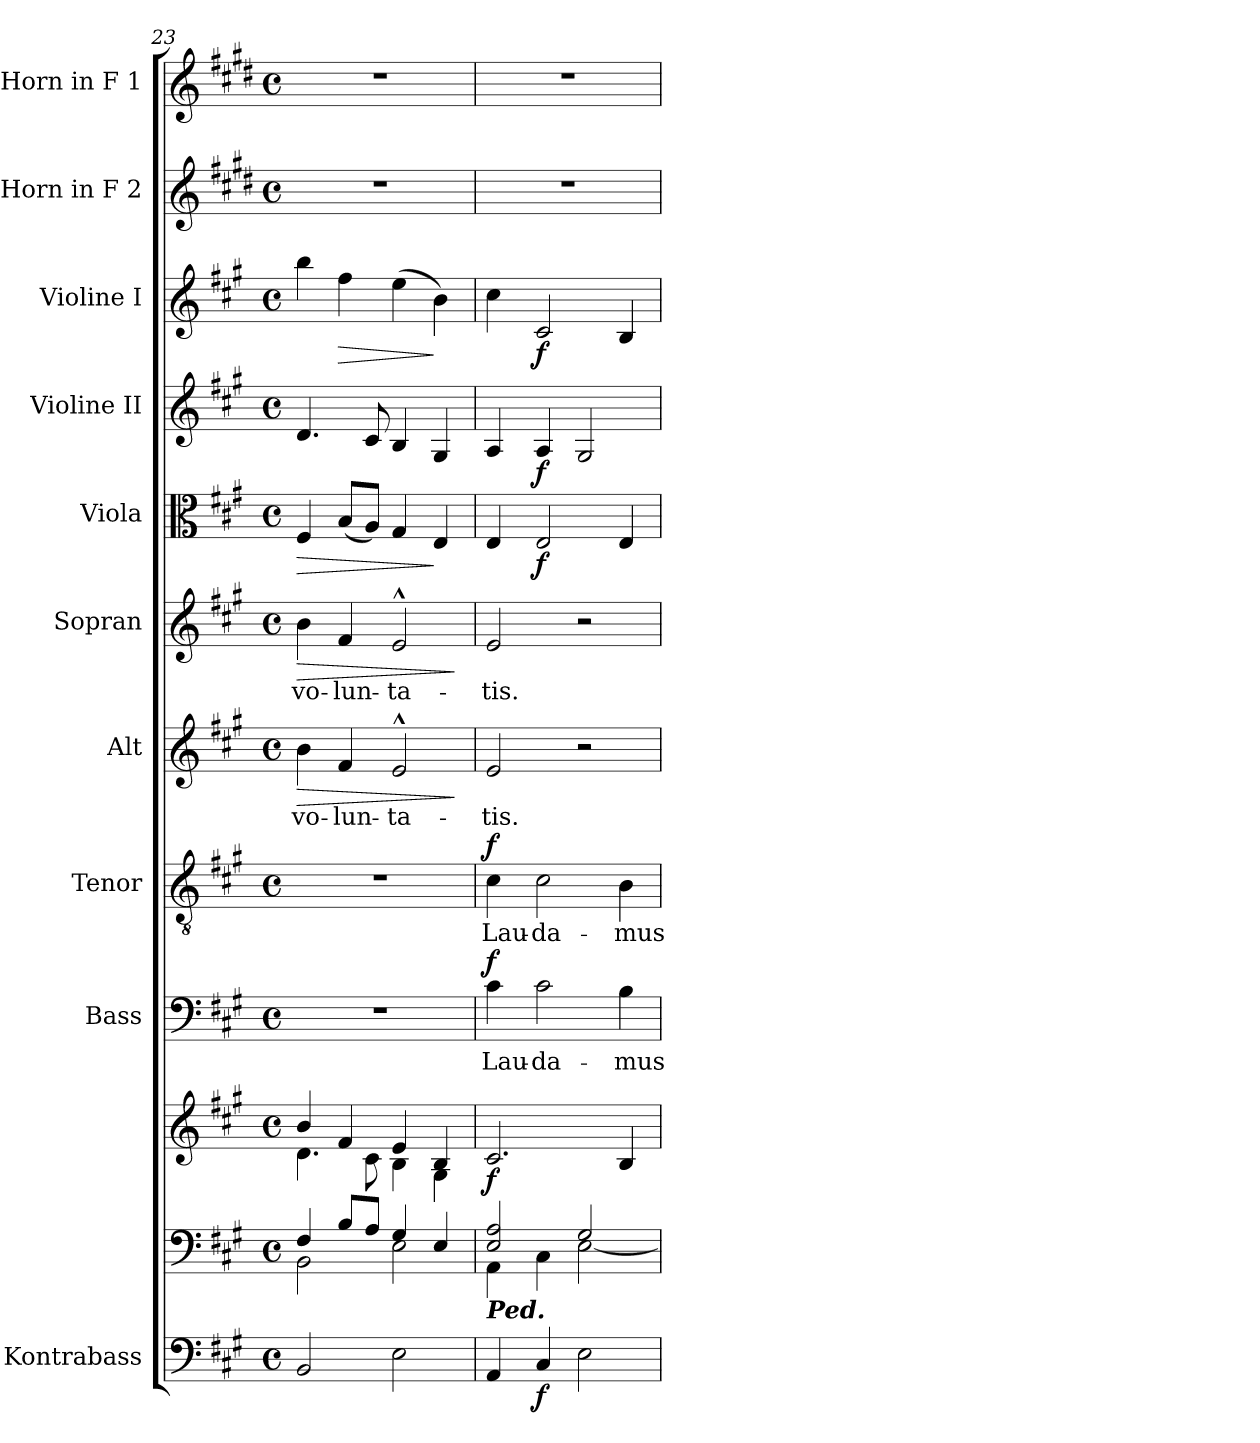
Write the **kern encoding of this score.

**kern	**dynam	**kern	**kern	**dynam	**kern	**text	**dynam	**kern	**text	**dynam	**kern	**text	**dynam	**kern	**text	**dynam	**kern	**dynam	**kern	**dynam	**kern	**dynam	**kern	**kern
*part11	*part11	*part10	*part10	*part10	*part9	*part9	*part9	*part8	*part8	*part8	*part7	*part7	*part7	*part6	*part6	*part6	*part5	*part5	*part4	*part4	*part3	*part3	*part2	*part1
*staff12	*staff12	*staff11	*staff10	*staff10/11	*staff9	*staff9	*staff9	*staff8	*staff8	*staff8	*staff7	*staff7	*staff7	*staff6	*staff6	*staff6	*staff5	*staff5	*staff4	*staff4	*staff3	*staff3	*staff2	*staff1
*I"Kontrabass	*	*	*	*	*I"Bass	*	*	*I"Tenor	*	*	*I"Alt	*	*	*I"Sopran	*	*	*I"Viola	*	*I"Violine II	*	*I"Violine I	*	*I"Horn in F 2	*I"Horn in F 1
*I'Kb.	*	*	*	*	*I'B.	*	*	*I'T.	*	*	*I'A.	*	*	*I'S.	*	*	*I'Vla.	*	*I'Vl. II	*	*I'Vl. I	*	*	*
*clefF4	*	*clefF4	*clefG2	*	*clefF4	*	*	*clefGv2	*	*	*clefG2	*	*	*clefG2	*	*	*clefC3	*	*clefG2	*	*clefG2	*	*clefG2	*clefG2
*ITrd7c12	*	*	*	*	*	*	*	*	*	*	*	*	*	*	*	*	*	*	*	*	*	*	*ITrd4c7	*ITrd4c7
*k[f#c#g#]	*	*k[f#c#g#]	*k[f#c#g#]	*	*k[f#c#g#]	*	*	*k[f#c#g#]	*	*	*k[f#c#g#]	*	*	*k[f#c#g#]	*	*	*k[f#c#g#]	*	*k[f#c#g#]	*	*k[f#c#g#]	*	*k[f#c#g#]	*k[f#c#g#]
*A:	*	*A:	*A:	*	*A:	*	*	*A:	*	*	*A:	*	*	*A:	*	*	*A:	*	*A:	*	*A:	*	*A:	*A:
*M4/4	*	*M4/4	*M4/4	*	*M4/4	*	*	*M4/4	*	*	*M4/4	*	*	*M4/4	*	*	*M4/4	*	*M4/4	*	*M4/4	*	*M4/4	*M4/4
*met(c)	*	*met(c)	*met(c)	*	*met(c)	*	*	*met(c)	*	*	*met(c)	*	*	*met(c)	*	*	*met(c)	*	*met(c)	*	*met(c)	*	*met(c)	*met(c)
=23	=23	=23	=23	=23	=23	=23	=23	=23	=23	=23	=23	=23	=23	=23	=23	=23	=23	=23	=23	=23	=23	=23	=23	=23
*	*	*^	*^	*	*	*	*	*	*	*	*	*	*	*	*	*	*	*	*	*	*	*	*	*
!	!	!	!	!	!	!	!	!	!	!	!	!	!	!LO:LY:b	!LO:HP:b	!	!LO:LY:b	!LO:HP:b	!	!LO:HP:b	!	!	!	!	!	!
2BBB/	.	4F#/	2BB\	4b/	4.d\	.	1r	.	.	1r	.	.	4b\	vo-	>	4b\	vo-	>	4F#/	>	4.d/	.	4bb\	.	1r	1r
!	!	!	!	!	!	!	!	!	!	!	!	!	!	!LO:LY:b	!	!	!LO:LY:b	!	!	!	!	!	!	!LO:HP:b	!	!
.	.	8B/L	.	4f#/	.	.	.	.	.	.	.	.	4f#/	-lun-	.	4f#/	-lun-	.	(<8B/L	.	.	.	4ff#\	>	.	.
.	.	8A/J	.	.	8c#\	.	.	.	.	.	.	.	.	.	.	.	.	.	8A/J)	.	8c#/	.	.	.	.	.
!	!	!	!	!	!	!	!	!	!	!	!	!	!	!LO:LY:b	!	!	!LO:LY:b	!	!	!	!	!	!	!	!	!
2EE\	.	4G#/	2E\	4e/	4B\	.	.	.	.	.	.	.	2e^^>/	-ta-	.	2e^^>/	-ta-	.	4G#/	.	4B/	.	(>4ee\	.	.	.
.	.	4E/	.	4B/	4G#\	.	.	.	.	.	.	.	.	.	.	.	.	.	4E/	]	4G#/	.	4b\)	]	.	.
*	*	*v	*v	*	*	*	*	*	*	*	*	*	*	*	*	*	*	*	*	*	*	*	*	*	*	*
*	*	*	*v	*v	*	*	*	*	*	*	*	*	*	*	*	*	*	*	*	*	*	*	*	*	*
.	.	.	.	.	.	.	.	.	.	.	.	.	]	.	.	]	.	.	.	.	.	.	.	.
=24	=24	=24	=24	=24	=24	=24	=24	=24	=24	=24	=24	=24	=24	=24	=24	=24	=24	=24	=24	=24	=24	=24	=24	=24
*	*	*^	*	*	*	*	*	*	*	*	*	*	*	*	*	*	*	*	*	*	*	*	*	*
!	!	!LO:TX:b:Bi:t=Ped.	!	!	!	!	!	!	!	!	!	!	!	!	!	!	!	!	!	!	!	!	!	!	!
!	!	!	!	!	!LO:DY:b	!	!LO:LY:b	!LO:DY:a	!	!LO:LY:b	!LO:DY:a	!	!LO:LY:b	!	!	!LO:LY:b	!	!	!	!	!	!	!	!	!
4AAA/	.	2E/ 2A/	4AA\	2.c#/	f	4c#\	Lau-	f	4c#\	Lau-	f	2e/	-tis.	.	2e/	-tis.	.	4E/	.	4A/	.	4cc#\	.	1r	1r
!	!LO:DY:b	!	!	!	!	!	!LO:LY:b	!	!	!LO:LY:b	!	!	!	!	!	!	!	!	!LO:DY:b	!	!LO:DY:b	!	!LO:DY:b	!	!
4CC#/	f	.	4C#\	.	.	2c#\	-da-	.	2c#\	-da-	.	.	.	.	.	.	.	2E/	f	4A/	f	2c#/	f	.	.
2EE\	.	2G#/	[<2E\	.	.	.	.	.	.	.	.	2r	.	.	2r	.	.	.	.	2G#/	.	.	.	.	.
!	!	!	!	!	!	!	!LO:LY:b	!	!	!LO:LY:b	!	!	!	!	!	!	!	!	!	!	!	!	!	!	!
.	.	.	.	4B/	.	4B\	-mus	.	4B\	-mus	.	.	.	.	.	.	.	4E/	.	.	.	4B/	.	.	.
*	*	*v	*v	*	*	*	*	*	*	*	*	*	*	*	*	*	*	*	*	*	*	*	*	*	*
=	=	=	=	=	=	=	=	=	=	=	=	=	=	=	=	=	=	=	=	=	=	=	=	=
*-	*-	*-	*-	*-	*-	*-	*-	*-	*-	*-	*-	*-	*-	*-	*-	*-	*-	*-	*-	*-	*-	*-	*-	*-
